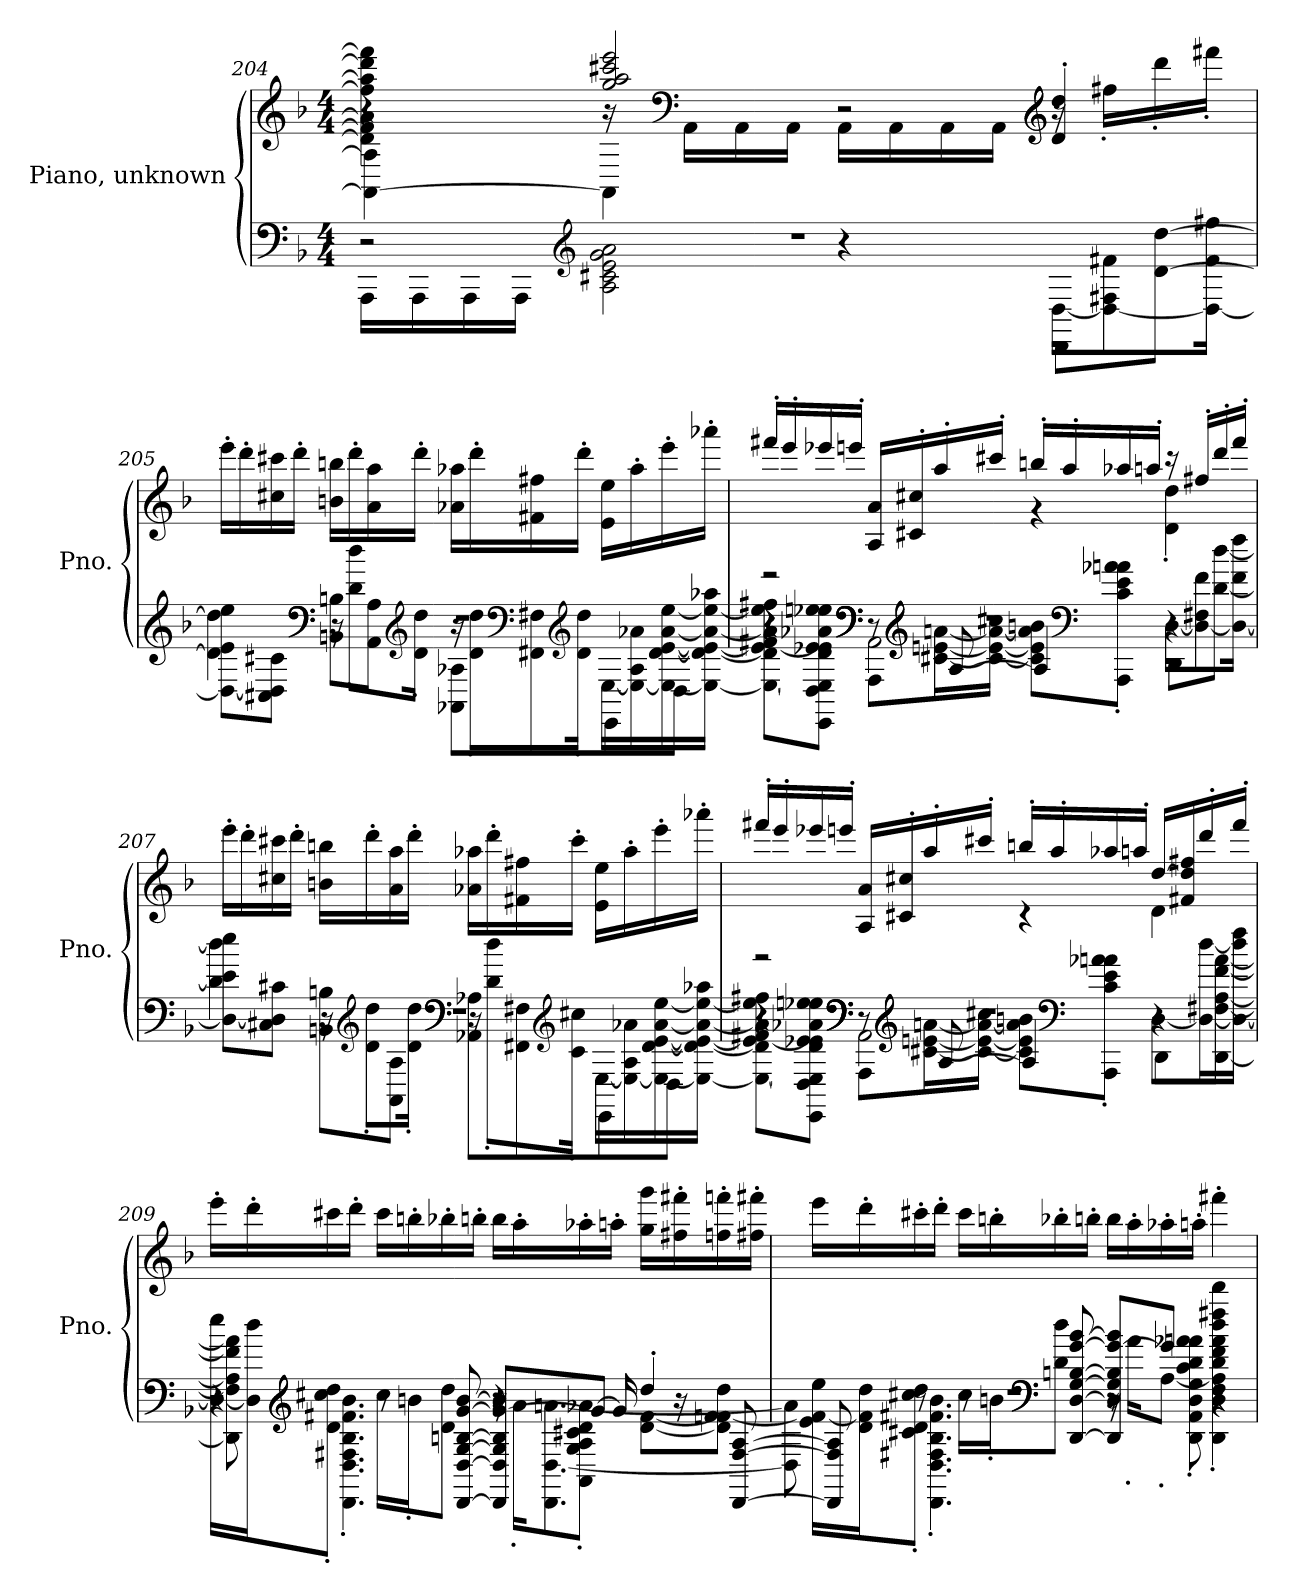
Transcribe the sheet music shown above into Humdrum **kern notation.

**kern	**kern
*part1	*part1
*staff2	*staff1
*I"Piano, unknown	*
*I'Pno.	*
!!LO:LB:g=z
*clefF4	*clefG2
*k[b-]	*k[b-]
*M4/4	*M4/4
=204	=204
*^	*^
*	*^	*	*^
1r	16AAA\LL	2r	4r	4d\] 4f#\] 4a\] 4ff#\] 4aa\] 4ddd\] 4fff#\]	4AA\_ 4A\]
.	16AAA\	.	.	.	.
.	16AAA\	.	.	.	.
.	16AAA\JJ	.	.	.	.
*clefG2	*	*	*	*	*
.	2A\ 2c#X\ 2e\ 2g\ 2a\	.	2gg/ 2aa/ 2ccc#X/ 2eee/	16r	4AA\]
*	*	*	*clefF4	*	*
.	.	.	.	16AA\LL	.
.	.	.	.	16AA\	.
.	.	.	.	16AA\JJ	.
.	.	4r	.	16AA\LL	2r
.	.	.	.	16AA\	.
.	.	.	.	16AA\	.
.	.	.	.	16AA\JJ	.
*	*	*	*clefG2	*	*
.	[16D\KL	8DD\L	4d/' 4dd/'	16r	.
.	8D\_ 8F#X\ 8f#X\	.	.	16ff#X'\LL	.
.	.	[8d\ [8dd\J	.	16ddd'\	.
.	16D\_ 16f#\ 16ff#X\Jk	.	.	16fff#X'\JJ	.
*	*	*	*v	*v	*v
!!LO:LB:g=z
=205	=205	=205	=205
1r	8D\_ 8e\ 8ee\L	4d\] 4dd\]	16eee'\LL
.	.	.	16ddd'\
.	8C#X\ 8D\] 8c#X\J	.	16cc#X\ 16ccc#X\
.	.	.	16ddd'\JJ
*clefF4	*	*	*
.	16r	8BBn\ 8Bn\L	16bn\ 16bbn\LL
.	8d\' 8dd\'L	.	16ddd'\
.	.	8AA\ 8A\J	16a\ 16aa\
*clefG2	*	*	*
.	16d\' 16dd\'Jk	.	16ddd'\JJ
.	16r	8AA-X\ 8A-X\L	16a-X\ 16aa-X\LL
.	8d\' 8dd\'L	.	16ddd'\
*clefF4	*	*	*
.	.	8FF#X\ 8F#X\	16f#X\ 16ff#X\
*clefG2	*	*	*
.	16d\' 16dd\'Jk	.	16ddd'\JJ
.	[16E\LL	8EE\	16e\ 16ee\LL
.	16E\_ 16A-\ 16a-X\	.	16aa-'\
.	16E\_ [16d\ [16e\ [16a-\ [16ee\	8D\J	16eee'\
.	16E\_ 16d\_ 16e\_ 16a-\_ 16ee\_ 16aa-X\JJ	.	16aaa-X'\JJ
!!LO:LB:g=z
=206	=206	=206	=206
*	*	*^	*^
1r	8E\_ 8d\] 8e\_ 8f#X\ 8a-\] 8ee\] 8ff#X\L	4r	4r	16fff#X'/LL	2r
.	.	.	.	16eee'/	.
.	8EE\ 8D\ 8E\] 8d\ 8e-X\ 8e\] 8a-X\ 8ee-X\ 8een\J	.	.	16eee-X/	.
.	.	.	.	16eeen'/JJ	.
*clefF4	*	*	*	*	*
.	8AAA\L	8r	2AA\	16A/ 16a/LL	.
.	.	.	.	16c#X/' 16cc#X/'	.
*clefG2	*	*	*	*	*
.	[16c#X\ [16en\ [16an\L	[8A/	.	16aa'/	.
.	16c#\_ 16e\_ 16a\_ 16cc#X\JJ	.	.	16ccc#X'/JJ	.
.	8c#\] 8e\] 8a\] 8bn\L	4A/]	.	16bbn'/LL	4r
.	.	.	.	16aa'/	.
*clefF4	*	*	*	*	*
.	8AAA\' 8c#\' 8e\' 8a-X\' 8an\'J	.	.	16aa-X/	.
.	.	.	.	16aan'/JJ	.
.	[16D\KL	4r	8DD\L	16r	4d\' 4dd\'
.	8D\_ 8F#X\ 8f#\	.	.	16ff#X'/LL	.
.	.	.	[8d\ [8dd\J	16ddd'/	.
.	16D\_ 16f#\ 16ff#\Jk	.	.	16fff#'/JJ	.
*	*	*v	*v	*	*
*	*	*	*v	*v
!!LO:LB:g=z
=207	=207	=207	=207
1r	8D\_ 8e\ 8ee\L	4d\] 4dd\]	16eee'\LL
.	.	.	16ddd'\
.	8C#X\ 8D\] 8c#X\J	.	16cc#X\ 16ccc#X\
.	.	.	16ddd'\JJ
.	16r	8BBn\ 8Bn\L	16bn\ 16bbn\LL
*clefG2	*	*	*
.	8d\' 8dd\'L	.	16ddd'\
.	.	8AA\ 8A\J	16a\ 16aa\
.	16d\' 16dd\'Jk	.	16ddd'\JJ
*clefF4	*	*	*
.	16r	8AA-X\ 8A-X\L	16a-X\ 16aa-X\LL
.	8d\' 8dd\'L	.	16ddd'\
.	.	8FF#X\ 8F#X\	16f#X\ 16ff#X\
*clefG2	*	*	*
.	16c#\' 16cc#X\'Jk	.	16ccc#'\JJ
.	[16E\LL	8EE\	16e\ 16ee\LL
.	16E\_ 16A-\ 16a-X\	.	16aa-'\
.	16E\_ [16d\ [16e\ [16a-\ [16ee\	8D\J	16eee'\
.	16E\_ 16d\_ 16e\_ 16a-\_ 16ee\_ 16aa-X\JJ	.	16aaa-X'\JJ
!!LO:LB:g=z
=208	=208	=208	=208
*	*	*^	*^
1r	8E\_ 8d\] 8e\_ 8f#X\ 8a-\] 8ee\] 8ff#X\L	4r	4r	16fff#X'/LL	2r
.	.	.	.	16eee'/	.
.	8EE\ 8D\ 8E\] 8d\ 8e-X\ 8e\] 8a-X\ 8ee-X\ 8een\J	.	.	16eee-X/	.
.	.	.	.	16eeen'/JJ	.
*clefF4	*	*	*	*	*
.	8AAA\L	8r	2AA\	16A/ 16a/LL	.
.	.	.	.	16c#X/' 16cc#X/'	.
*clefG2	*	*	*	*	*
.	[16c#X\ [16en\ [16an\L	[8A/	.	16aa'/	.
.	16c#\_ 16e\_ 16a\_ 16cc#X\JJ	.	.	16ccc#X'/JJ	.
.	8c#\] 8e\] 8a\] 8bn\L	4A/]	.	16bbn'/LL	4r
.	.	.	.	16aa'/	.
*clefF4	*	*	*	*	*
.	8AAA\' 8c#\' 8e\' 8a-X\' 8an\'J	.	.	16aa-X/	.
.	.	.	.	16aan'/JJ	.
.	[8D\L	4r	8DD\L	[16dd/LL	4d\
.	.	.	.	16f#X/ 16dd/] 16ff#X/	.
.	16D\_ [16dd\L	.	[8DD\ [8F#X\ [8A\ [8f#\ [8a\J	16ddd'/	.
.	16D\_ 16dd\] 16ff#\JJ	.	.	16fff#'/JJ	.
*	*	*	*	*v	*v
!!LO:PB:g=z
=209	=209	=209	=209	=209
2r	16D\_ 16ee\LL	4r	8DD\] 8F#\] 8A\] 8f#\] 8a\]	16eee'\LL
.	16D\] 16dd\J	.	.	16ddd'\
*clefG2	*	*	*	*
.	8d\' 8cc#X\' 8dd\'J	.	4.DD\' 4.D\' 4.F#X\' 4.B-\' 4.f#X\' 4.b-\'	16ccc#X\
.	.	.	.	16ddd'\JJ
.	16cc#\LL	8r	.	16ccc#\LL
.	16bn'\J	.	.	16bbn'\
.	8d\ 8dd\J	[8DD/ [8D/ [8G/ [8Bn/ [8g/ [8b/	.	16bb-X'\
.	.	.	.	16bbn'\JJ
4r	16r	8DD/] 8D/] 8G/] 8B/] 8g/_ 8b/]L	8r	16bb\LL
.	16a'\KL	.	.	16aa'\
.	8AA\' 8G\' 8A\' 8c#X\' 8d\' 8a-X\'J	8g/J_	4.DD\ [4.D\ [4.an\	16aa-X'\
.	.	.	.	16aan'\JJ
4dd'/	[8d\ [8f#\L	16g/]	.	16gg\ 16ggg\LL
.	.	16r	.	16ff#X\' 16fff#X\'
.	8d\] 8fn\ 8f#\_ 8dd\J	[8DD/ [8F#/ [8A/	.	16ffn\' 16fffn\'
.	.	.	.	16ff#X\' 16fff#X\'JJ
!!LO:LB:g=z
=210	=210	=210	=210	=210
1r	16e\ 16f#\_ 16ee\LL	8DD/] 8F#/] 8A/]	8D\] 8a\]	16eee\LL
.	16d\ 16f#\] 16dd\J	.	.	16ddd'\
.	8c#X\' 8d\' 8cc#X\' 8dd\'J	8r	4.DD\' 4.D\' 4.F#X\' 4.B-\' 4.f#X\' 4.b-\'	16ccc#X'\
.	.	.	.	16ddd'\JJ
.	16cc#\LL	8r	.	16ccc#\LL
.	16bn'\J	.	.	16bbn'\
*clefF4	*	*	*	*
.	8d\ 8dd\J	[8DD/ [8D/ [8G/ [8Bn/ [8g/ [8b/	.	16bb-X'\
.	.	.	.	16bbn'\JJ
.	16r	8DD/] 8D/] 8G/] 8B/] 8g/_ 8b/]L	8r	16bb\LL
.	16a'\KL	.	.	16aa'\
.	[8A'\J	8g/J]	8DD\' 8AA\' 8D\' 8G\' 8c#\' 8d\' 8a-X\' 8an\'	16aa-X'\
.	.	.	.	16aan'\JJ
.	4DD\' 4D\' 4F#\' 4A\]' 4d\' 4f#\' 4a\' 4dd\' 4ff#X\' 4ddd\'	4r	4r	4fff#X'\
*v	*v	*v	*v	*
=	=
*-	*-
